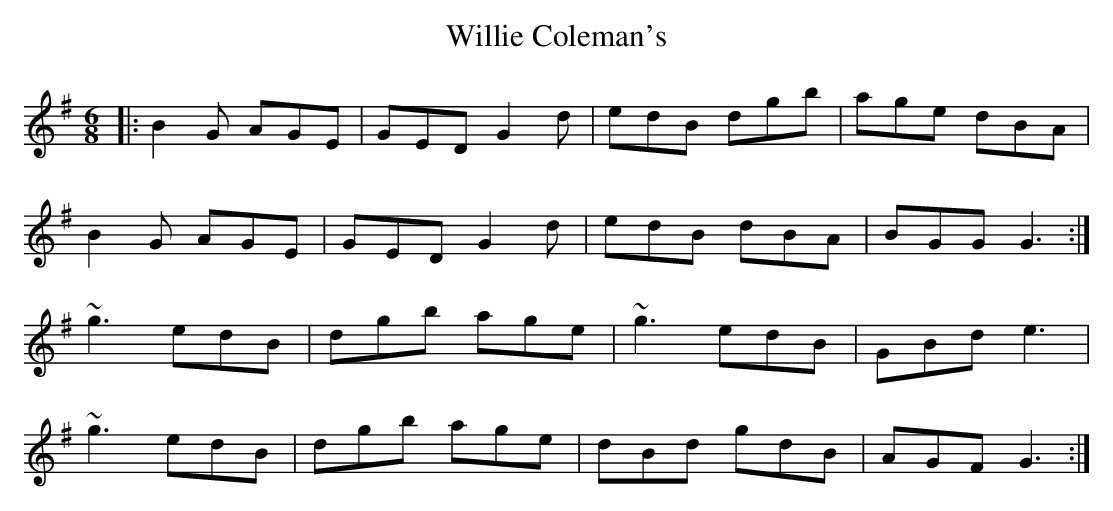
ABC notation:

X:1
T: Willie Coleman's
M: 6/8
L: 1/8
K: Gmaj
|:B2G AGE|GED G2d|edB dgb|age dBA|
B2G AGE|GED G2d|edB dBA|BGG G3:|
~g3 edB|dgb age|~g3 edB|GBd e3|
~g3 edB|dgb age|dBd gdB|AGF G3:|
